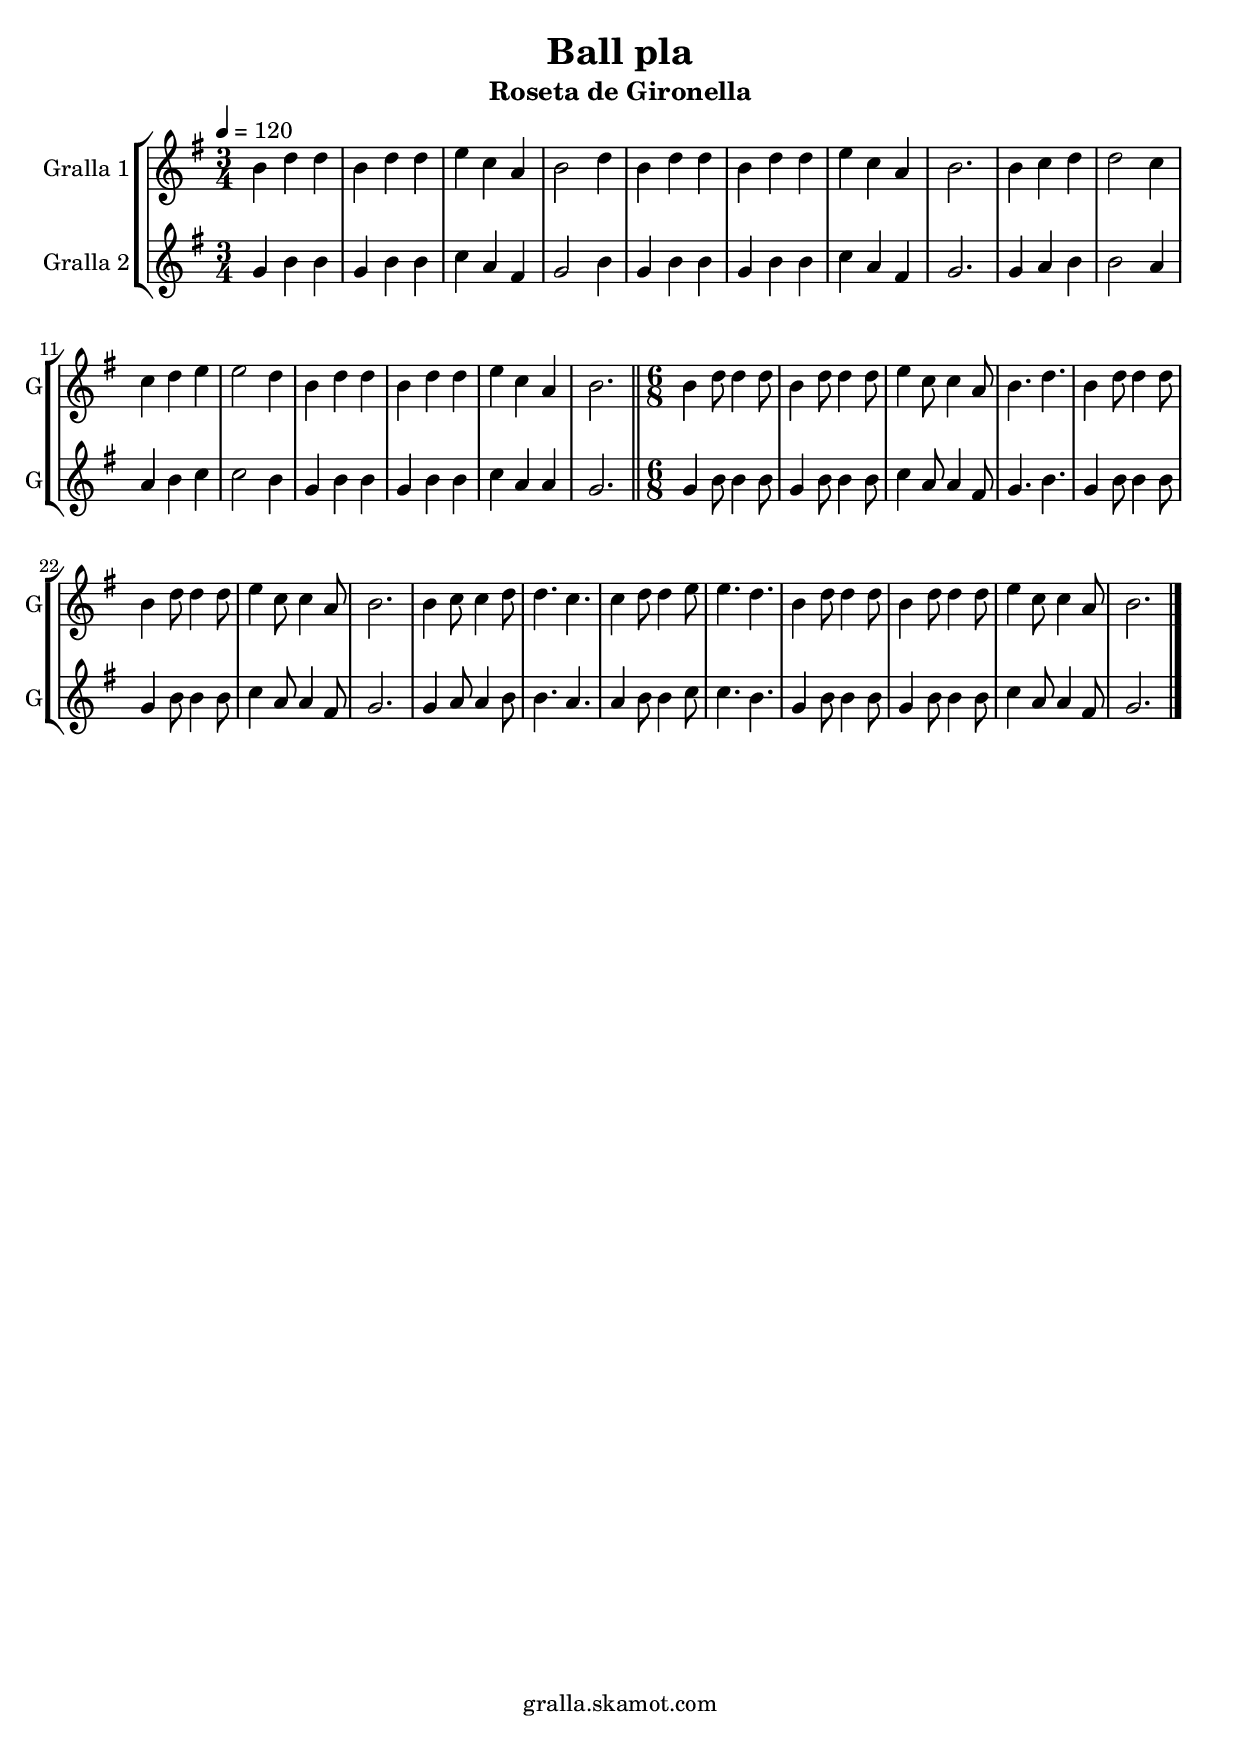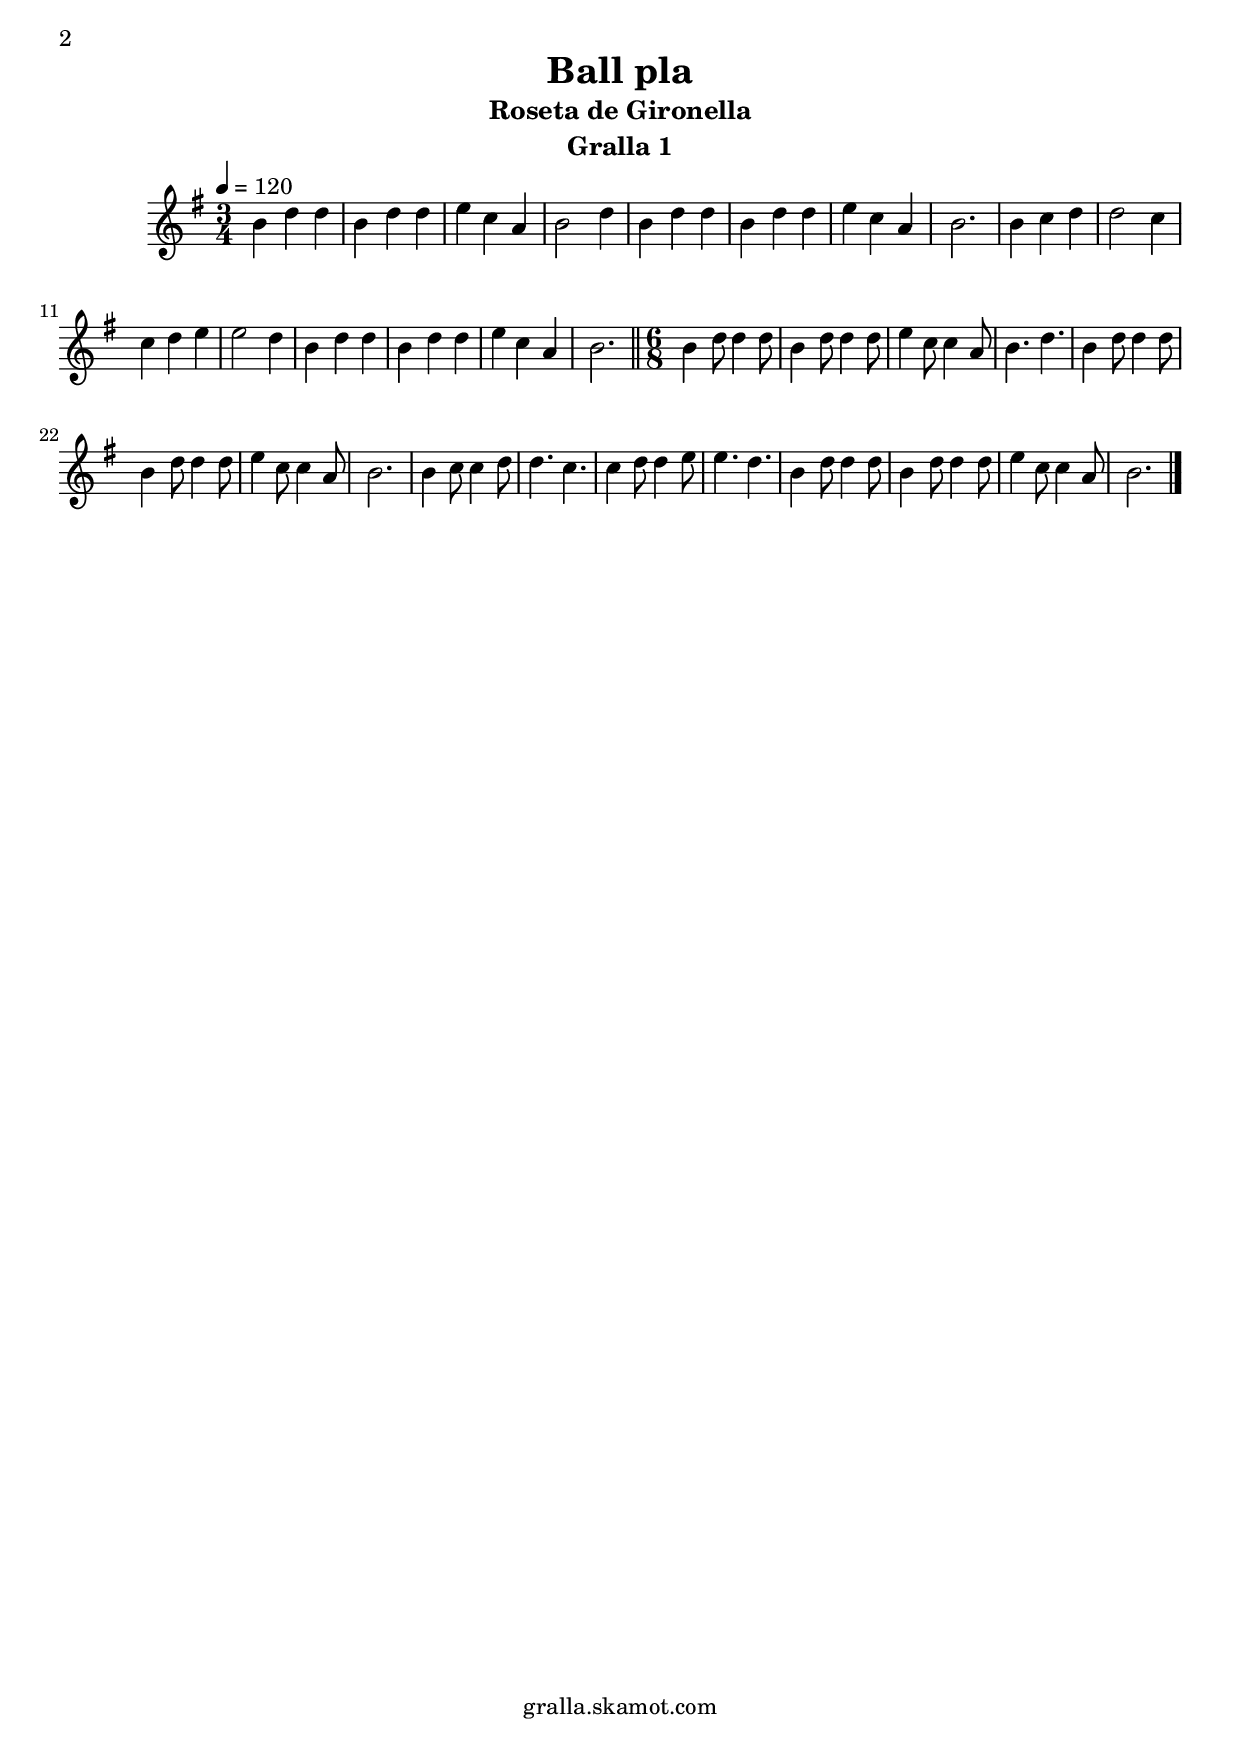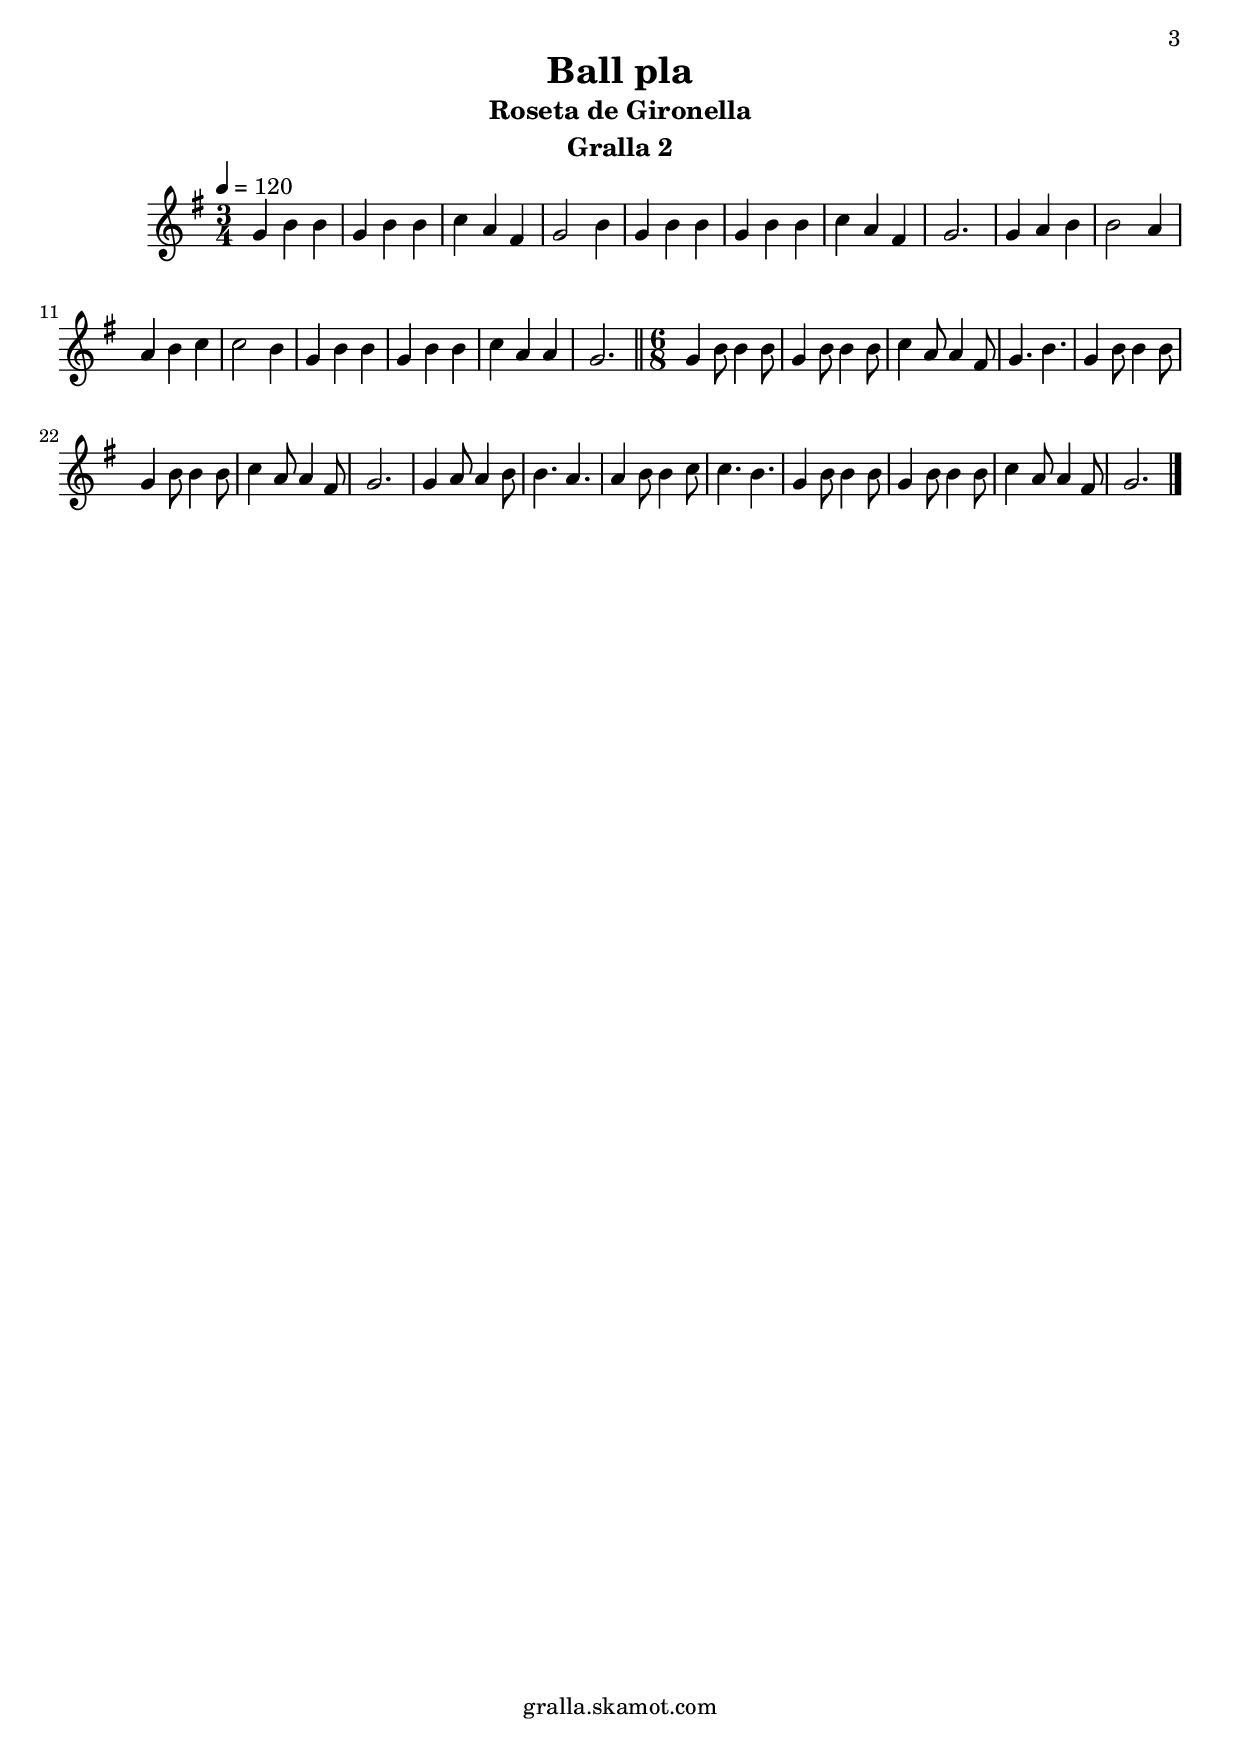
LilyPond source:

\version "2.16.2"

\header {
  dedication=""
  title="Ball pla"
  subtitle="Roseta de Gironella"
  subsubtitle=""
  poet=""
  meter=""
  piece=""
  composer=""
  arranger=""
  opus=""
  instrument=""
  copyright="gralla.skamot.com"
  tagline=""
}

liniaroAa =
\relative b'
{
  \tempo 4=120
  \clef treble
  \key g \major
  \time 3/4
  b4 d d  |
  b4 d d  |
  e4 c a  |
  b2 d4  |
  %05
  b4 d d  |
  b4 d d  |
  e4 c a  |
  b2.  |
  b4 c d  |
  %10
  d2 c4  |
  c4 d e  |
  e2 d4  |
  b4 d d  |
  b4 d d  |
  %15
  e4 c a  |
  b2.  \bar "||"
  \time 6/8   b4 d8 d4 d8  |
  b4 d8 d4 d8  |
  e4 c8 c4 a8  |
  %20
  b4. d  |
  b4 d8 d4 d8  |
  b4 d8 d4 d8  |
  e4 c8 c4 a8  |
  b2.  |
  %25
  b4 c8 c4 d8  |
  d4. c  |
  c4 d8 d4 e8  |
  e4. d  |
  b4 d8 d4 d8  |
  %30
  b4 d8 d4 d8  |
  e4 c8 c4 a8  |
  b2.  \bar "|."
}

liniaroAb =
\relative g'
{
  \tempo 4=120
  \clef treble
  \key g \major
  \time 3/4
  g4 b b  |
  g4 b b  |
  c4 a fis  |
  g2 b4  |
  %05
  g4 b b  |
  g4 b b  |
  c4 a fis  |
  g2.  |
  g4 a b  |
  %10
  b2 a4  |
  a4 b c  |
  c2 b4  |
  g4 b b  |
  g4 b b  |
  %15
  c4 a a  |
  g2.  \bar "||"
  \time 6/8   g4 b8 b4 b8  |
  g4 b8 b4 b8  |
  c4 a8 a4 fis8  |
  %20
  g4. b  |
  g4 b8 b4 b8  |
  g4 b8 b4 b8  |
  c4 a8 a4 fis8  |
  g2.  |
  %25
  g4 a8 a4 b8  |
  b4. a  |
  a4 b8 b4 c8  |
  c4. b  |
  g4 b8 b4 b8  |
  %30
  g4 b8 b4 b8  |
  c4 a8 a4 fis8  |
  g2.  \bar "|."
}

\bookpart {
  \score {
    \new StaffGroup {
      \override Score.RehearsalMark #'self-alignment-X = #LEFT
      <<
        \new Staff \with {instrumentName = #"Gralla 1" shortInstrumentName = #"G"} \liniaroAa
        \new Staff \with {instrumentName = #"Gralla 2" shortInstrumentName = #"G"} \liniaroAb
      >>
    }
    \layout {}
  }
  \score { \unfoldRepeats
    \new StaffGroup {
      \override Score.RehearsalMark #'self-alignment-X = #LEFT
      <<
        \new Staff \with {instrumentName = #"Gralla 1" shortInstrumentName = #"G"} \liniaroAa
        \new Staff \with {instrumentName = #"Gralla 2" shortInstrumentName = #"G"} \liniaroAb
      >>
    }
    \midi {
      \set Staff.midiInstrument = "oboe"
      \set DrumStaff.midiInstrument = "drums"
    }
  }
}

\bookpart {
  \header {instrument="Gralla 1"}
  \score {
    \new StaffGroup {
      \override Score.RehearsalMark #'self-alignment-X = #LEFT
      <<
        \new Staff \liniaroAa
      >>
    }
    \layout {}
  }
  \score { \unfoldRepeats
    \new StaffGroup {
      \override Score.RehearsalMark #'self-alignment-X = #LEFT
      <<
        \new Staff \liniaroAa
      >>
    }
    \midi {
      \set Staff.midiInstrument = "oboe"
      \set DrumStaff.midiInstrument = "drums"
    }
  }
}

\bookpart {
  \header {instrument="Gralla 2"}
  \score {
    \new StaffGroup {
      \override Score.RehearsalMark #'self-alignment-X = #LEFT
      <<
        \new Staff \liniaroAb
      >>
    }
    \layout {}
  }
  \score { \unfoldRepeats
    \new StaffGroup {
      \override Score.RehearsalMark #'self-alignment-X = #LEFT
      <<
        \new Staff \liniaroAb
      >>
    }
    \midi {
      \set Staff.midiInstrument = "oboe"
      \set DrumStaff.midiInstrument = "drums"
    }
  }
}

